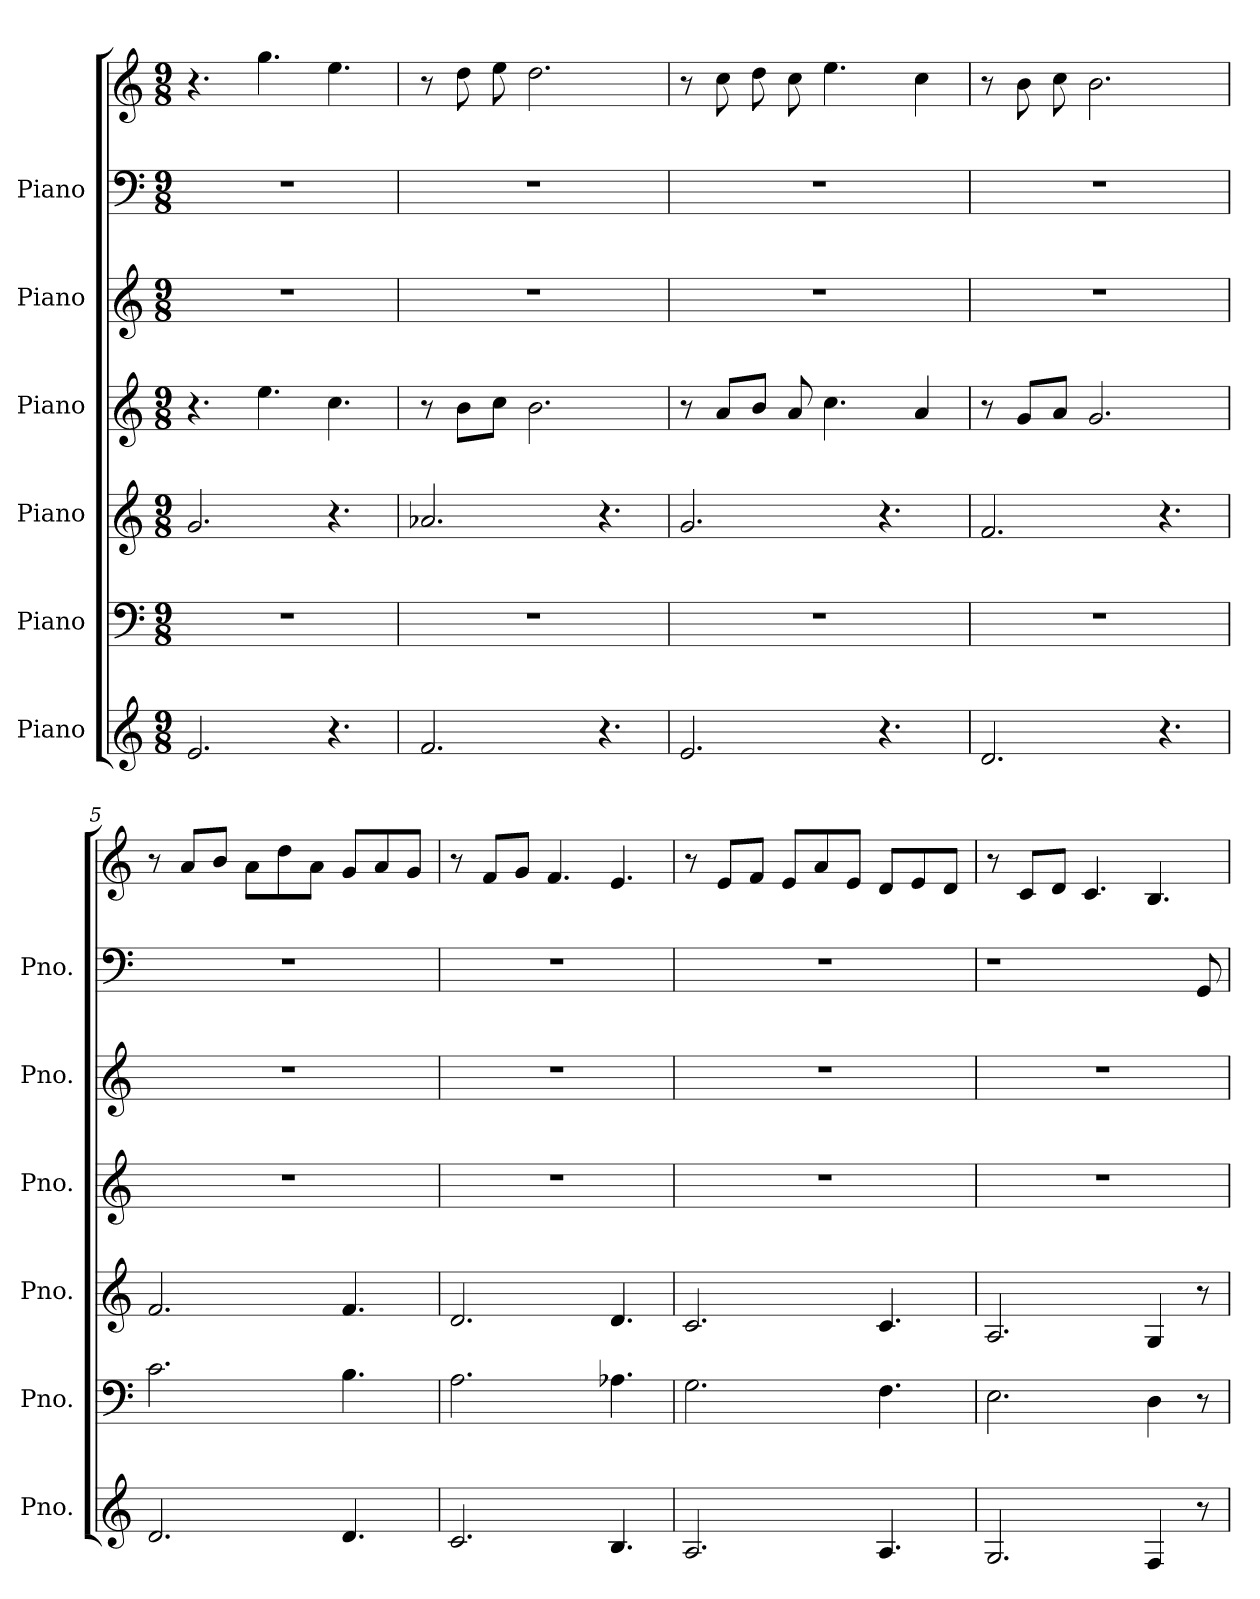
**kern	**kern	**kern	**kern	**kern	**kern	**kern
*part6	*part5	*part4	*part3	*part2	*part1	*part1
*staff7	*staff6	*staff5	*staff4	*staff3	*staff2	*staff1
*I"Piano	*I"Piano	*I"Piano	*I"Piano	*I"Piano	*I"Piano	*
*I'Pno.	*I'Pno.	*I'Pno.	*I'Pno.	*I'Pno.	*I'Pno.	*
*clefG2	*clefF4	*clefG2	*clefG2	*clefG2	*clefF4	*clefG2
*k[]	*k[]	*k[]	*k[]	*k[]	*k[]	*k[]
*M9/8	*M9/8	*M9/8	*M9/8	*M9/8	*M9/8	*M9/8
*MM108	*MM108	*MM108	*MM108	*MM108	*MM108	*MM108
=1	=1	=1	=1	=1	=1	=1
2.ei	8%9r	2.gj	4.r	8%9r	8%9r	4.r
.	.	.	4.eeZ	.	.	4.ggV
4.r	.	4.r	4.ccZ	.	.	4.eeV
=2	=2	=2	=2	=2	=2	=2
2.fi	8%9r	2.a-Xj	8r	8%9r	8%9r	8r
.	.	.	8bZ\L	.	.	8ddV
.	.	.	8ccZ\J	.	.	8eeV
.	.	.	2.bZ	.	.	2.ddV
4.r	.	4.r	.	.	.	.
=3	=3	=3	=3	=3	=3	=3
2.ei	8%9r	2.gj	8r	8%9r	8%9r	8r
.	.	.	8aZ/L	.	.	8ccV
.	.	.	8bZ/J	.	.	8ddV
.	.	.	8aZ	.	.	8ccV
.	.	.	4.ccZ	.	.	4.eeV
4.r	.	4.r	.	.	.	.
.	.	.	4aZ	.	.	4ccV
=4	=4	=4	=4	=4	=4	=4
2.di	8%9r	2.fj	8r	8%9r	8%9r	8r
.	.	.	8gZ/L	.	.	8bV
.	.	.	8aZ/J	.	.	8ccV
.	.	.	2.gZ	.	.	2.bV
4.r	.	4.r	.	.	.	.
=5	=5	=5	=5	=5	=5	=5
2.di	2.cN	2.fj	8%9r	8%9r	8%9r	8r
.	.	.	.	.	.	8aV/L
.	.	.	.	.	.	8bV/J
.	.	.	.	.	.	8aV\L
.	.	.	.	.	.	8ddV\
.	.	.	.	.	.	8aV\J
4.di	4.BN	4.fj	.	.	.	8gV/L
.	.	.	.	.	.	8aV/
.	.	.	.	.	.	8gV/J
=6	=6	=6	=6	=6	=6	=6
2.ci	2.AN	2.dj	8%9r	8%9r	8%9r	8r
.	.	.	.	.	.	8fV/L
.	.	.	.	.	.	8gV/J
.	.	.	.	.	.	4.fV/
4.Bi	4.A-XN	4.dj	.	.	.	4.eV/
!!LO:LB:g=z
=7	=7	=7	=7	=7	=7	=7
2.Ai	2.GN	2.cj	8%9r	8%9r	8%9r	8r
.	.	.	.	.	.	8eV/L
.	.	.	.	.	.	8fV/J
.	.	.	.	.	.	8eV/L
.	.	.	.	.	.	8aV/
.	.	.	.	.	.	8eV/J
4.Ai	4.FN	4.cj	.	.	.	8dV/L
.	.	.	.	.	.	8eV/
.	.	.	.	.	.	8dV/J
=8	=8	=8	=8	=8	=8	=8
2.Gi	2.EN	2.Aj	8%9r	8%9r	1r	8r
.	.	.	.	.	.	8cV/L
.	.	.	.	.	.	8dV/J
.	.	.	.	.	.	4.cV/
4Fi	4DN	4Gj	.	.	.	4.BV/
8r	8r	8r	.	.	8GGl/	.
=	=	=	=	=	=	=
*-	*-	*-	*-	*-	*-	*-
